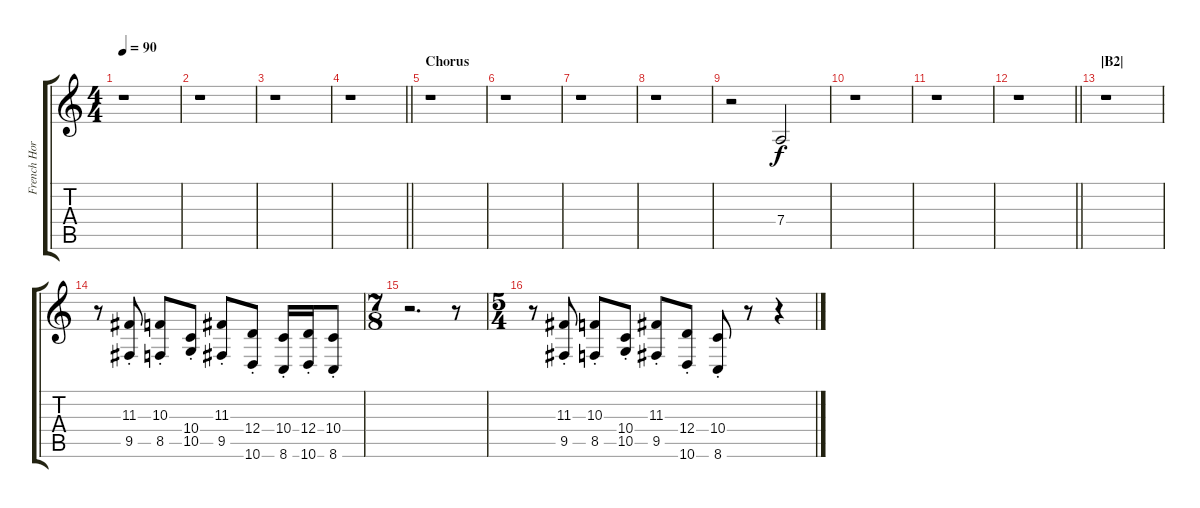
\track ("French Horn" "French Hor") {instrument frenchhorn}
\staff {score tabs}
\tuning (E4 B3 G3 D3 A2 E2) {hide}
\ts (4 4)
\tempo 90
\clef g2
\ks c
r.1{dy f} |
r.1 |
r.1 |
\barLineRight lightlight
r.1 |
\section ("" "Chorus")
r.1 |
r.1 |
r.1 |
r.1 |
r.2 7.4.2 |
r.1 |
r.1 |
\barLineRight lightlight
r.1 |
\section ("" "|B2|")
r.1 |
r.8 (11.3{st} 9.5{st}).8 (10.3{st} 8.5{st}).8 (10.4{st} 10.5{st}).8 (11.3{st} 9.5{st}).8 (12.4{st} 10.6{st}).8 (10.4{st} 8.6{st}).16 (12.4{st} 10.6{st}).16 (10.4{st} 8.6{st}).8 |
\ts (7 8)
r.2{d} r.8 |
\ts (5 4)
r.8 (11.3{st} 9.5{st}).8 (10.3{st} 8.5{st}).8 (10.4{st} 10.5{st}).8 (11.3{st} 9.5{st}).8 (12.4{st} 10.6{st}).8 (10.4{st} 8.6{st}).8 r.8 r.4
